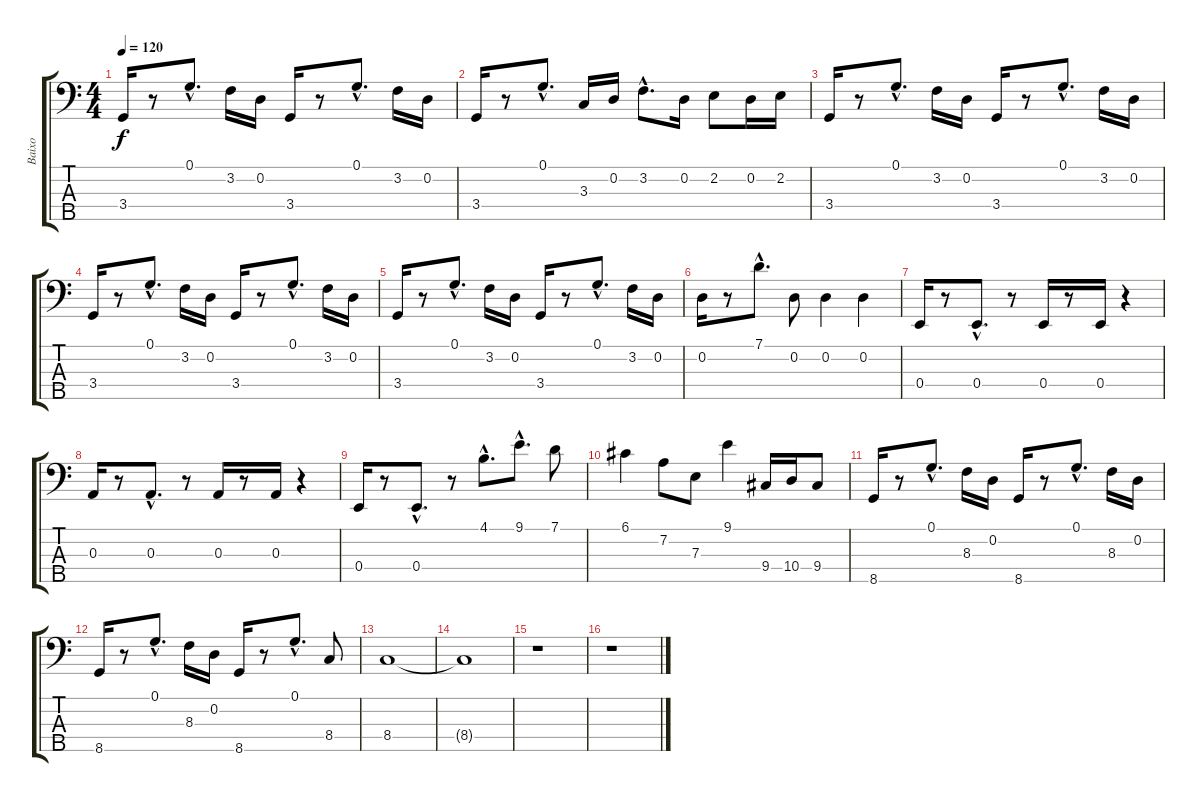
\track ("Baixo" "Baixo") {instrument electricbassfinger}
\staff {score tabs}
\tuning (G2 D2 A1 E1 B0) {hide}
\ts (4 4)
\tempo 120
\clef f4
\ks c
3.4.16{dy f} r.8 0.1{hac}.8{d} 3.2.16 0.2.16 3.4.16 r.8 0.1{hac}.8{d} 3.2.16 0.2.16 |
3.4.16 r.8 0.1{hac}.8{d} 3.3.16 0.2.16 3.2{hac}.8{d} 0.2.16 2.2.8 0.2.16 2.2.16 |
3.4.16 r.8 0.1{hac}.8{d} 3.2.16 0.2.16 3.4.16 r.8 0.1{hac}.8{d} 3.2.16 0.2.16 |
3.4.16 r.8 0.1{hac}.8{d} 3.2.16 0.2.16 3.4.16 r.8 0.1{hac}.8{d} 3.2.16 0.2.16 |
3.4.16 r.8 0.1{hac}.8{d} 3.2.16 0.2.16 3.4.16 r.8 0.1{hac}.8{d} 3.2.16 0.2.16 |
0.2.16 r.8 7.1{hac}.8{d} 0.2.8 0.2.4 0.2.4 |
0.4.16 r.8 0.4{hac}.8{d} r.8 0.4.16 r.8 0.4.16 r.4 |
0.3.16 r.8 0.3{hac}.8{d} r.8 0.3.16 r.8 0.3.16 r.4 |
0.4.16 r.8 0.4{hac}.8{d} r.8 4.1{hac}.8{d} 9.1{hac}.8{d} 7.1.8 |
6.1.4 7.2.8 7.3.8 9.1.4 9.4.16 10.4.16 9.4.8 |
8.5.16 r.8 0.1{hac}.8{d} 8.3.16 0.2.16 8.5.16 r.8 0.1{hac}.8{d} 8.3.16 0.2.16 |
8.5.16 r.8 0.1{hac}.8{d} 8.3.16 0.2.16 8.5.16 r.8 0.1{hac}.8{d} 8.4.8 |
8.4.1 |
8.4{t}.1 |
r.1 |
r.1
